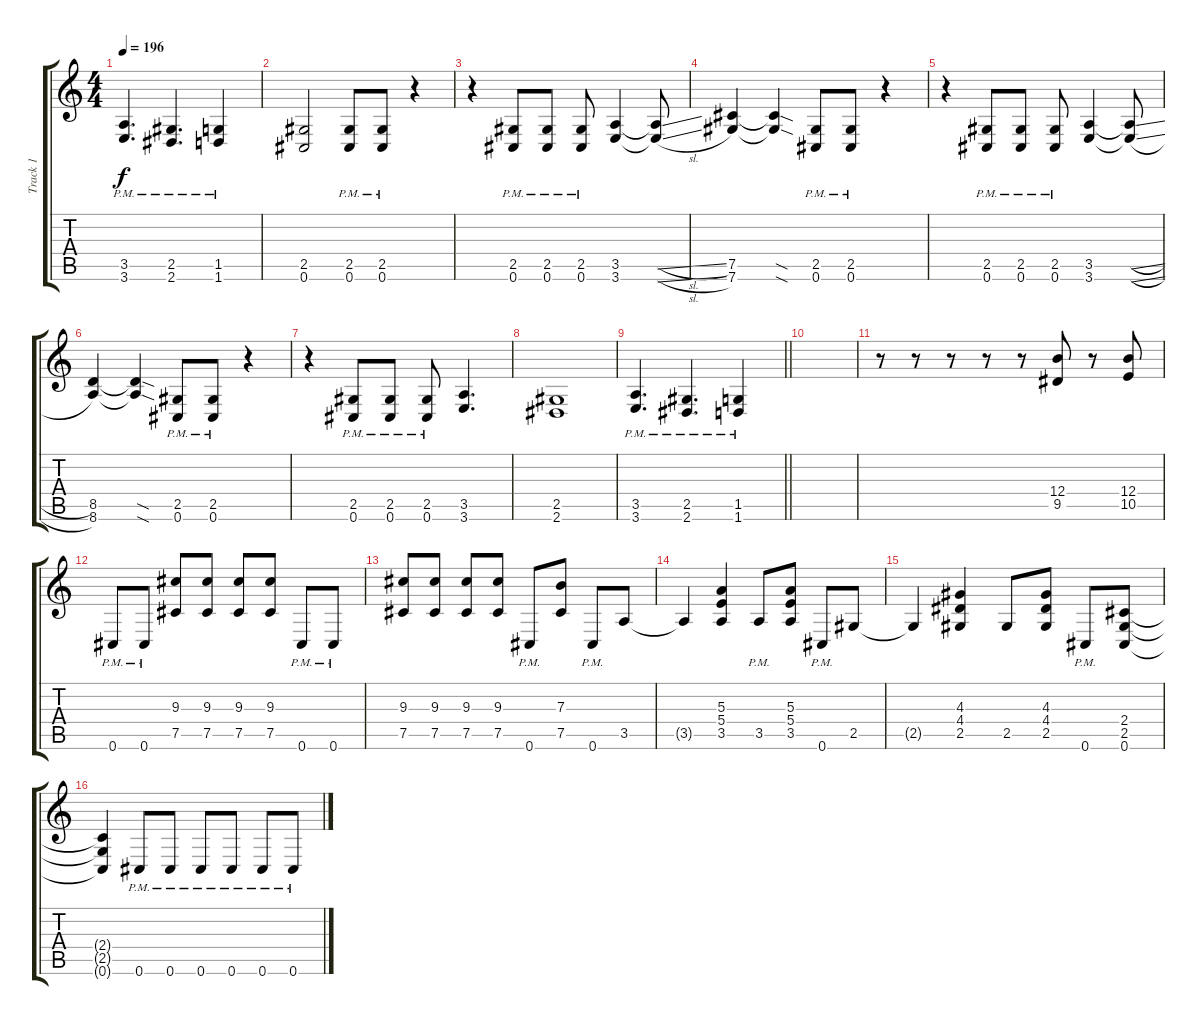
\track ("Track 1" "Track 1") {instrument distortionguitar}
\staff {score tabs}
\tuning (Db4 Ab3 E3 B2 Gb2 Db2) {hide}
\ts (4 4)
\tempo 196
\clef g2
\ks c
(3.5{pm} 3.6{pm}).4{d dy f} (2.5{pm} 2.6{pm}).4{d} (1.5{pm} 1.6{pm}).4 |
(2.5 0.6).2 (2.5{pm} 0.6{pm}).8 (2.5{pm} 0.6{pm}).8 r.4 |
r.4 (2.5{pm} 0.6{pm}).8 (2.5{pm} 0.6{pm}).8 (2.5{pm} 0.6{pm}).8 (3.5 3.6).4 (3.5{sl t} 3.6{sl t}).8 |
(7.5 7.6).4 (7.5{sod t} 7.6{sod t}).4 (2.5{pm} 0.6{pm}).8 (2.5{pm} 0.6{pm}).8 r.4 |
r.4 (2.5{pm} 0.6{pm}).8 (2.5{pm} 0.6{pm}).8 (2.5{pm} 0.6{pm}).8 (3.5 3.6).4 (3.5{sl t} 3.6{sl t}).8 |
(8.5 8.6).4 (8.5{sod t} 8.6{sod t}).4 (2.5{pm} 0.6{pm}).8 (2.5{pm} 0.6{pm}).8 r.4 |
r.4 (2.5{pm} 0.6{pm}).8 (2.5{pm} 0.6{pm}).8 (2.5{pm} 0.6{pm}).8 (3.5 3.6).4{d} |
(2.5 2.6).1 |
\barLineRight lightlight
(3.5{pm} 3.6{pm}).4{d} (2.5{pm} 2.6{pm}).4{d} (1.5{pm} 1.6{pm}).4 |
|
r.8 r.8 r.8 r.8 r.8 (12.4 9.5).8 r.8 (12.4 10.5).8 |
0.6{pm}.8 0.6{pm}.8 (9.3 7.5).8 (9.3 7.5).8 (9.3 7.5).8 (9.3 7.5).8 0.6{pm}.8 0.6{pm}.8 |
(9.3 7.5).8 (9.3 7.5).8 (9.3 7.5).8 (9.3 7.5).8 0.6{pm}.8 (7.3 7.5).8 0.6{pm}.8 3.5.8 |
3.5{t}.4 (5.3 5.4 3.5).4 3.5{pm}.8 (5.3 5.4 3.5).8 0.6{pm}.8 2.5.8 |
2.5{t}.4 (4.3 4.4 2.5).4 2.5.8 (4.3 4.4 2.5).8 0.6{pm}.8 (2.4 2.5 0.6).8 |
(2.4{t} 2.5{t} 0.6{t}).4 0.6{pm}.8 0.6{pm}.8 0.6{pm}.8 0.6{pm}.8 0.6{pm}.8 0.6{pm}.8
